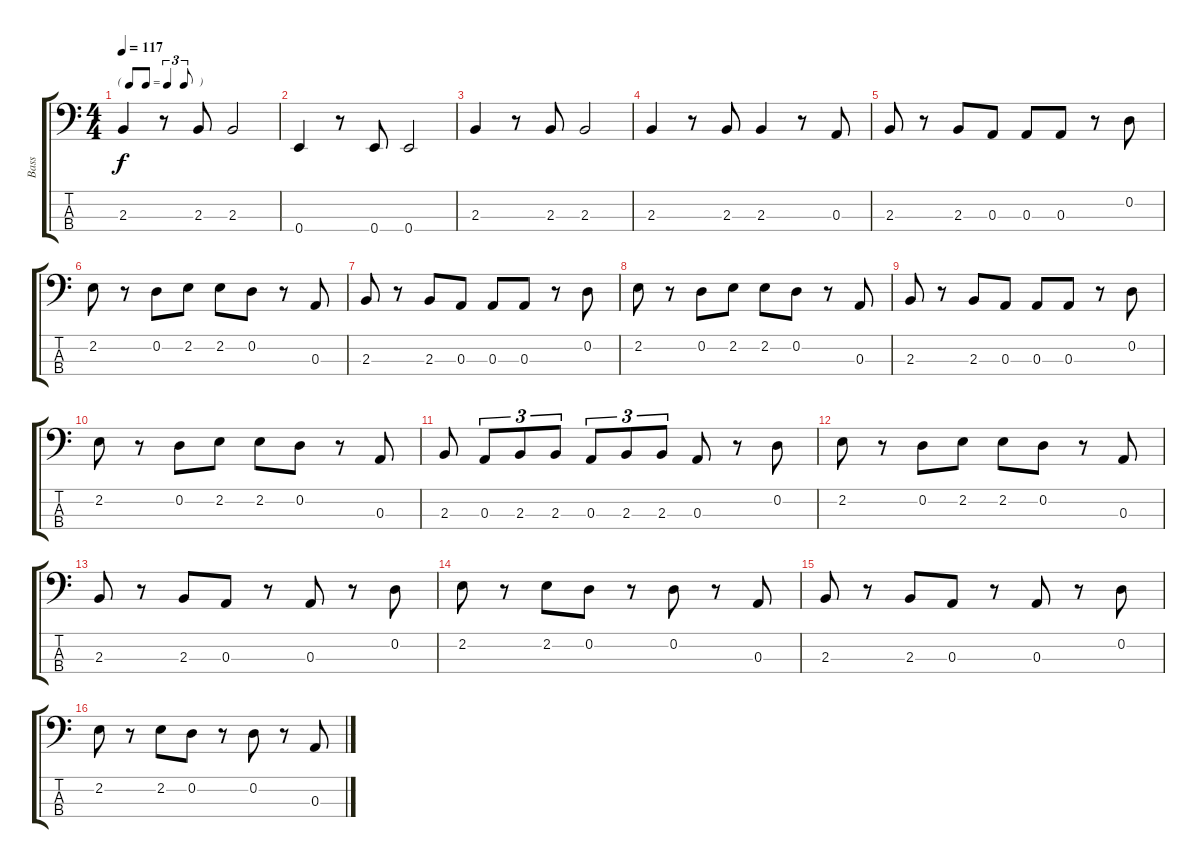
\track ("Bass" "Bass") {instrument electricbassfinger}
\staff {score tabs}
\tuning (G2 D2 A1 E1) {hide}
\ts (4 4)
\tf triplet8th
\tempo 117
\clef f4
\ks c
2.3.4{dy f} r.8 2.3.8 2.3.2 |
0.4.4 r.8 0.4.8 0.4.2 |
2.3.4 r.8 2.3.8 2.3.2 |
2.3.4 r.8 2.3.8 2.3.4 r.8 0.3.8 |
2.3.8 r.8 2.3.8 0.3.8 0.3.8 0.3.8 r.8 0.2.8 |
2.2.8 r.8 0.2.8 2.2.8 2.2.8 0.2.8 r.8 0.3.8 |
2.3.8 r.8 2.3.8 0.3.8 0.3.8 0.3.8 r.8 0.2.8 |
2.2.8 r.8 0.2.8 2.2.8 2.2.8 0.2.8 r.8 0.3.8 |
2.3.8 r.8 2.3.8 0.3.8 0.3.8 0.3.8 r.8 0.2.8 |
2.2.8 r.8 0.2.8 2.2.8 2.2.8 0.2.8 r.8 0.3.8 |
2.3.8 0.3.8{tu (3 2)} 2.3.8{tu (3 2)} 2.3.8{tu (3 2)} 0.3.8{tu (3 2)} 2.3.8{tu (3 2)} 2.3.8{tu (3 2)} 0.3.8 r.8 0.2.8 |
2.2.8 r.8 0.2.8 2.2.8 2.2.8 0.2.8 r.8 0.3.8 |
2.3.8 r.8 2.3.8 0.3.8 r.8 0.3.8 r.8 0.2.8 |
2.2.8 r.8 2.2.8 0.2.8 r.8 0.2.8 r.8 0.3.8 |
2.3.8 r.8 2.3.8 0.3.8 r.8 0.3.8 r.8 0.2.8 |
2.2.8 r.8 2.2.8 0.2.8 r.8 0.2.8 r.8 0.3.8
